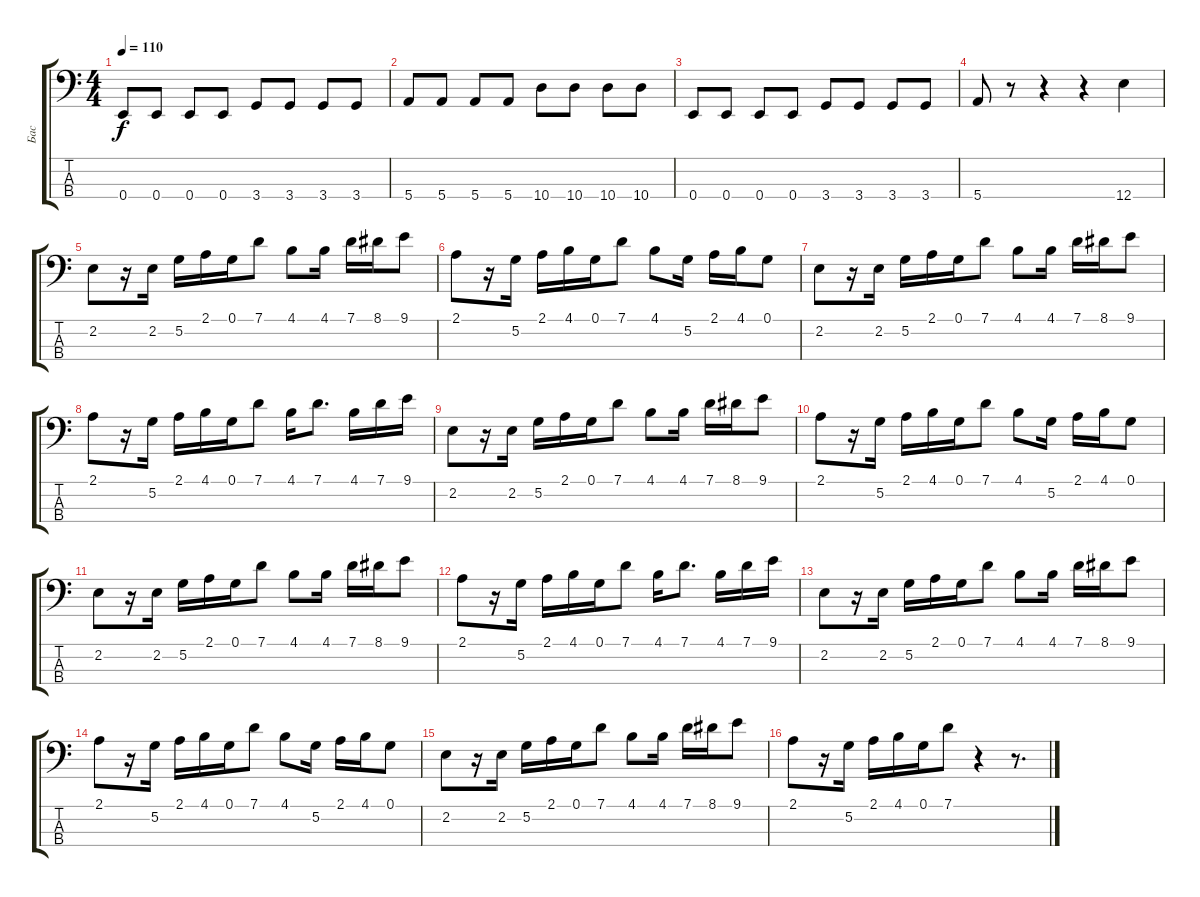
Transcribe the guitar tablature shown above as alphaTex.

\track ("Бас" "Бас") {instrument electricbassfinger}
\staff {score tabs}
\tuning (G2 D2 A1 E1) {hide}
\ts (4 4)
\tempo 110
\clef f4
\ks c
0.4.8{dy f} 0.4.8 0.4.8 0.4.8 3.4.8 3.4.8 3.4.8 3.4.8 |
5.4.8 5.4.8 5.4.8 5.4.8 10.4.8 10.4.8 10.4.8 10.4.8 |
0.4.8 0.4.8 0.4.8 0.4.8 3.4.8 3.4.8 3.4.8 3.4.8 |
5.4.8 r.8 r.4 r.4 12.4.4 |
2.2.8 r.16 2.2.16 5.2.16 2.1.16 0.1.16 7.1.8 4.1.8 4.1.16 7.1.16 8.1.16 9.1.8 |
2.1.8 r.16 5.2.16 2.1.16 4.1.16 0.1.16 7.1.8 4.1.8 5.2.16 2.1.16 4.1.16 0.1.8 |
2.2.8 r.16 2.2.16 5.2.16 2.1.16 0.1.16 7.1.8 4.1.8 4.1.16 7.1.16 8.1.16 9.1.8 |
2.1.8 r.16 5.2.16 2.1.16 4.1.16 0.1.16 7.1.8 4.1.16 7.1.8{d} 4.1.16 7.1.16 9.1.16 |
2.2.8 r.16 2.2.16 5.2.16 2.1.16 0.1.16 7.1.8 4.1.8 4.1.16 7.1.16 8.1.16 9.1.8 |
2.1.8 r.16 5.2.16 2.1.16 4.1.16 0.1.16 7.1.8 4.1.8 5.2.16 2.1.16 4.1.16 0.1.8 |
2.2.8 r.16 2.2.16 5.2.16 2.1.16 0.1.16 7.1.8 4.1.8 4.1.16 7.1.16 8.1.16 9.1.8 |
2.1.8 r.16 5.2.16 2.1.16 4.1.16 0.1.16 7.1.8 4.1.16 7.1.8{d} 4.1.16 7.1.16 9.1.16 |
2.2.8 r.16 2.2.16 5.2.16 2.1.16 0.1.16 7.1.8 4.1.8 4.1.16 7.1.16 8.1.16 9.1.8 |
2.1.8 r.16 5.2.16 2.1.16 4.1.16 0.1.16 7.1.8 4.1.8 5.2.16 2.1.16 4.1.16 0.1.8 |
2.2.8 r.16 2.2.16 5.2.16 2.1.16 0.1.16 7.1.8 4.1.8 4.1.16 7.1.16 8.1.16 9.1.8 |
2.1.8 r.16 5.2.16 2.1.16 4.1.16 0.1.16 7.1.8 r.4 r.8{d}
